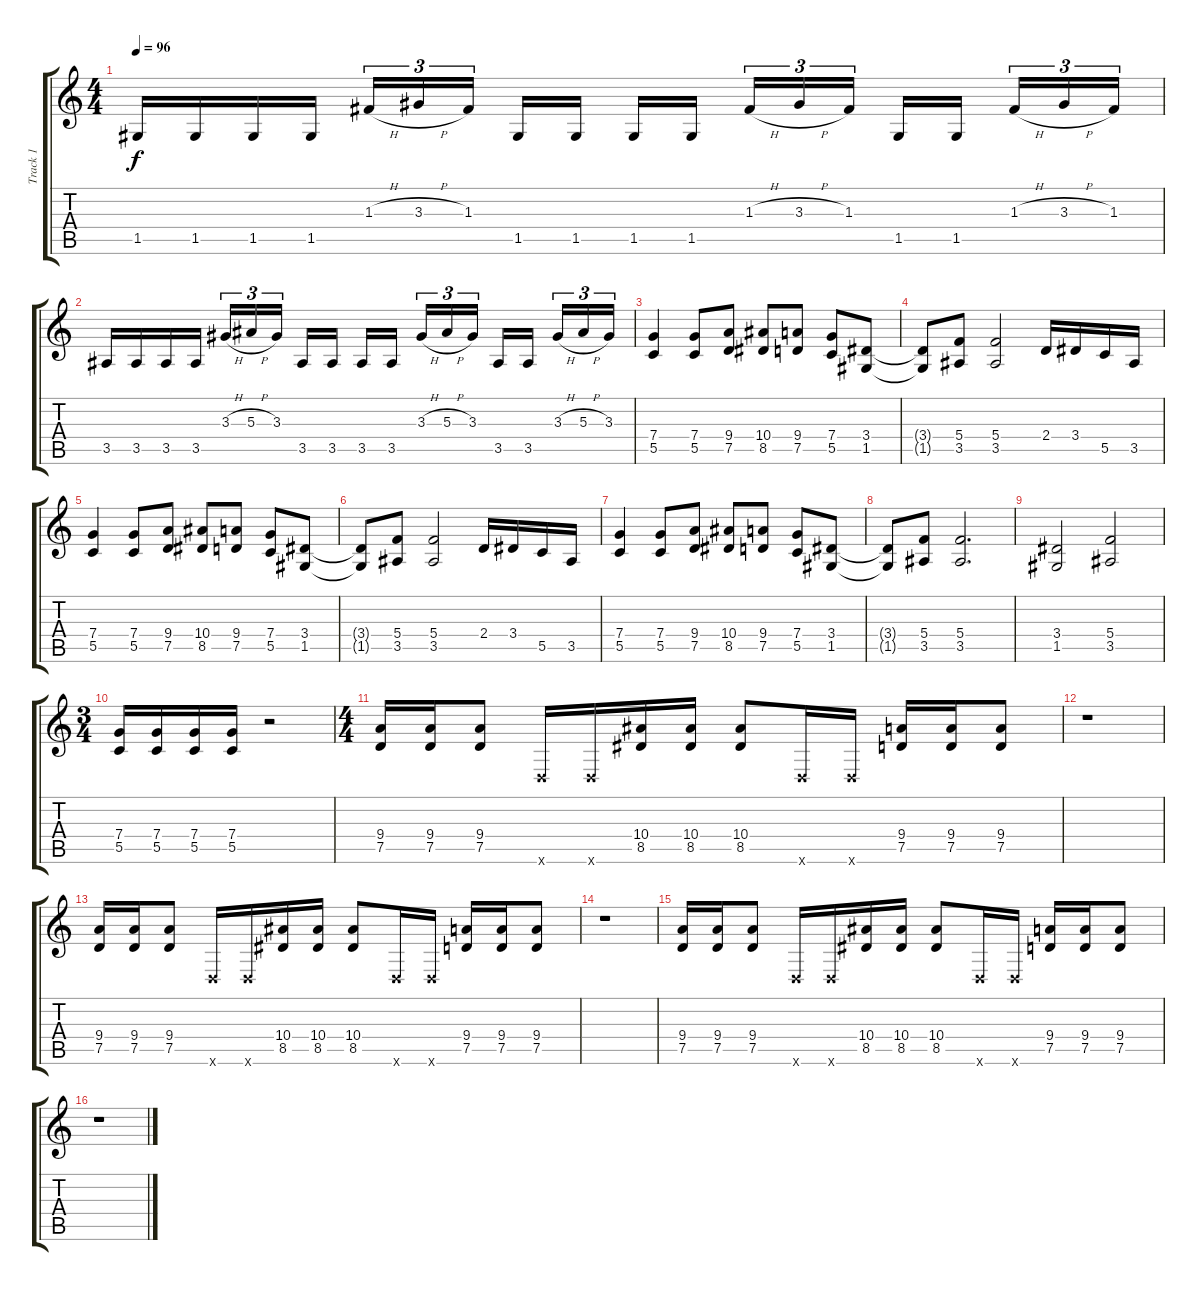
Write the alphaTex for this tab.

\track ("Track 1" "Track 1") {instrument distortionguitar}
\staff {score tabs}
\tuning (D4 A3 F3 C3 G2 D2) {hide}
\ts (4 4)
\tempo 96
\clef g2
\ks c
1.5.16{dy f} 1.5.16 1.5.16 1.5.16 1.3{h}.16{tu (3 2)} 3.3{h}.16{tu (3 2)} 1.3.16{tu (3 2) beam splitsecondary} 1.5.16 1.5.16 1.5.16 1.5.16{beam splitsecondary} 1.3{h}.16{tu (3 2)} 3.3{h}.16{tu (3 2)} 1.3.16{tu (3 2)} 1.5.16 1.5.16{beam splitsecondary} 1.3{h}.16{tu (3 2)} 3.3{h}.16{tu (3 2)} 1.3.16{tu (3 2)} |
3.5.16 3.5.16 3.5.16 3.5.16 3.3{h}.16{tu (3 2)} 5.3{h}.16{tu (3 2)} 3.3.16{tu (3 2) beam splitsecondary} 3.5.16 3.5.16 3.5.16 3.5.16{beam splitsecondary} 3.3{h}.16{tu (3 2)} 5.3{h}.16{tu (3 2)} 3.3.16{tu (3 2)} 3.5.16 3.5.16{beam splitsecondary} 3.3{h}.16{tu (3 2)} 5.3{h}.16{tu (3 2)} 3.3.16{tu (3 2)} |
(7.4 5.5).4 (7.4 5.5).8 (9.4 7.5).8 (10.4 8.5).8 (9.4 7.5).8 (7.4 5.5).8 (3.4 1.5).8 |
(3.4{t} 1.5{t}).8 (5.4 3.5).8 (5.4 3.5).2 2.4.16 3.4.16 5.5.16 3.5.16 |
(7.4 5.5).4 (7.4 5.5).8 (9.4 7.5).8 (10.4 8.5).8 (9.4 7.5).8 (7.4 5.5).8 (3.4 1.5).8 |
(3.4{t} 1.5{t}).8 (5.4 3.5).8 (5.4 3.5).2 2.4.16 3.4.16 5.5.16 3.5.16 |
(7.4 5.5).4 (7.4 5.5).8 (9.4 7.5).8 (10.4 8.5).8 (9.4 7.5).8 (7.4 5.5).8 (3.4 1.5).8 |
(3.4{t} 1.5{t}).8 (5.4 3.5).8 (5.4 3.5).2{d} |
(3.4 1.5).2 (5.4 3.5).2 |
\ts (3 4)
(7.4 5.5).16 (7.4 5.5).16 (7.4 5.5).16 (7.4 5.5).16 r.2 |
\ts (4 4)
(9.4 7.5).16 (9.4 7.5).16 (9.4 7.5).8 0.6{x}.16 0.6{x}.16 (10.4 8.5).16 (10.4 8.5).16 (10.4 8.5).8 0.6{x}.16 0.6{x}.16 (9.4 7.5).16 (9.4 7.5).16 (9.4 7.5).8 |
r.1 |
(9.4 7.5).16 (9.4 7.5).16 (9.4 7.5).8 0.6{x}.16 0.6{x}.16 (10.4 8.5).16 (10.4 8.5).16 (10.4 8.5).8 0.6{x}.16 0.6{x}.16 (9.4 7.5).16 (9.4 7.5).16 (9.4 7.5).8 |
r.1 |
(9.4 7.5).16 (9.4 7.5).16 (9.4 7.5).8 0.6{x}.16 0.6{x}.16 (10.4 8.5).16 (10.4 8.5).16 (10.4 8.5).8 0.6{x}.16 0.6{x}.16 (9.4 7.5).16 (9.4 7.5).16 (9.4 7.5).8 |
r.1
